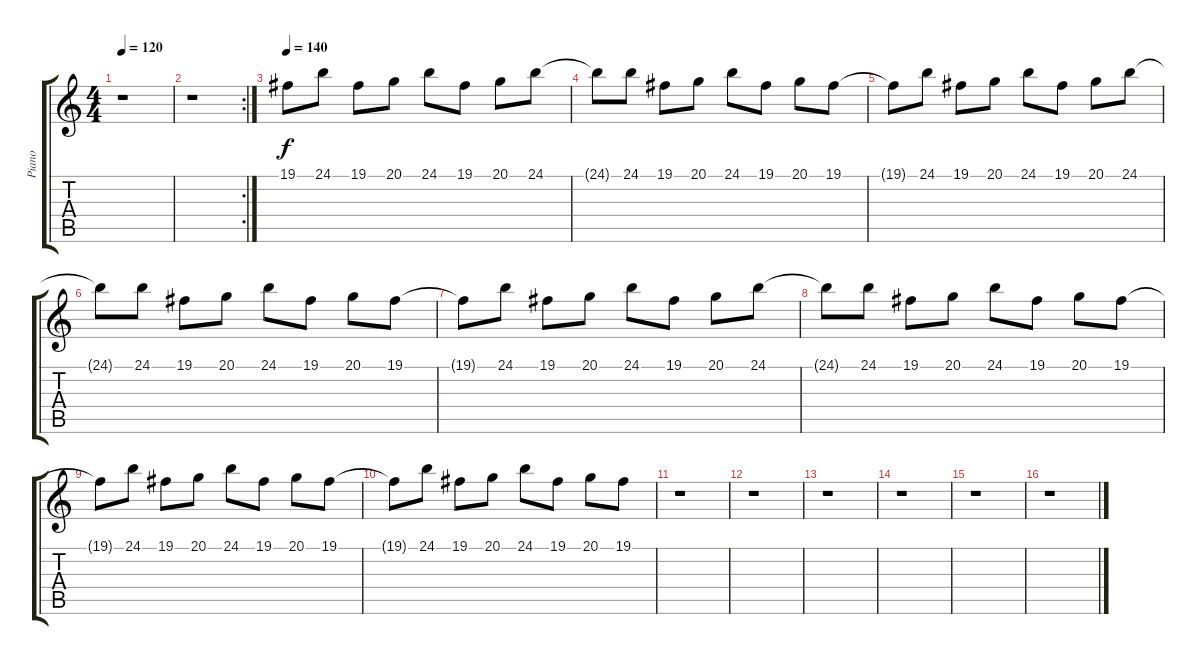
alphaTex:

\track ("Piano" "Piano") {instrument acousticgrandpiano}
\staff {score tabs}
\tuning (B3 Gb3 D3 A2 E2 B1) {hide}
\ts (4 4)
\tempo 120
\clef g2
\ks c
r.1{dy f} |
\rc 2
r.1 |
\tempo 140
19.1.8 24.1.8 19.1.8 20.1.8 24.1.8 19.1.8 20.1.8 24.1.8 |
24.1{t}.8 24.1.8 19.1.8 20.1.8 24.1.8 19.1.8 20.1.8 19.1.8 |
19.1{t}.8 24.1.8 19.1.8 20.1.8 24.1.8 19.1.8 20.1.8 24.1.8 |
24.1{t}.8 24.1.8 19.1.8 20.1.8 24.1.8 19.1.8 20.1.8 19.1.8 |
19.1{t}.8 24.1.8 19.1.8 20.1.8 24.1.8 19.1.8 20.1.8 24.1.8 |
24.1{t}.8 24.1.8 19.1.8 20.1.8 24.1.8 19.1.8 20.1.8 19.1.8 |
19.1{t}.8 24.1.8 19.1.8 20.1.8 24.1.8 19.1.8 20.1.8 19.1.8 |
19.1{t}.8 24.1.8 19.1.8 20.1.8 24.1.8 19.1.8 20.1.8 19.1.8 |
r.1 |
r.1 |
r.1 |
r.1 |
r.1 |
r.1
